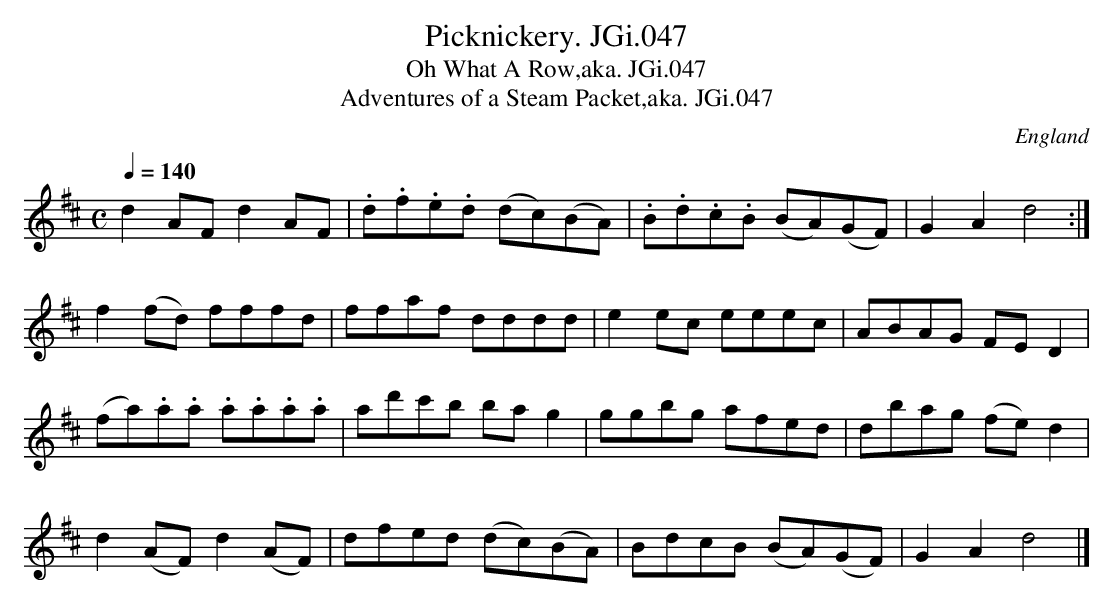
X:1
T:Picknickery. JGi.047
T:Oh What A Row,aka. JGi.047
T:Adventures of a Steam Packet,aka. JGi.047
M:C
L:1/8
Q:1/4=140
O:England
K:D major
d2AFd2AF|.d.f.e.d (dc)(BA)|.B.d.c.B (BA)(GF)|G2A2d4:|
f2(fd) fffd|ffaf dddd|e2ec eeec|ABAG FED2|
(fa).a.a .a.a.a.a|ad'c'b bag2|ggbg afed|dbag (fe)d2|
d2(AF)d2(AF)|dfed (dc)(BA)|BdcB (BA)(GF)|G2A2d4|]
